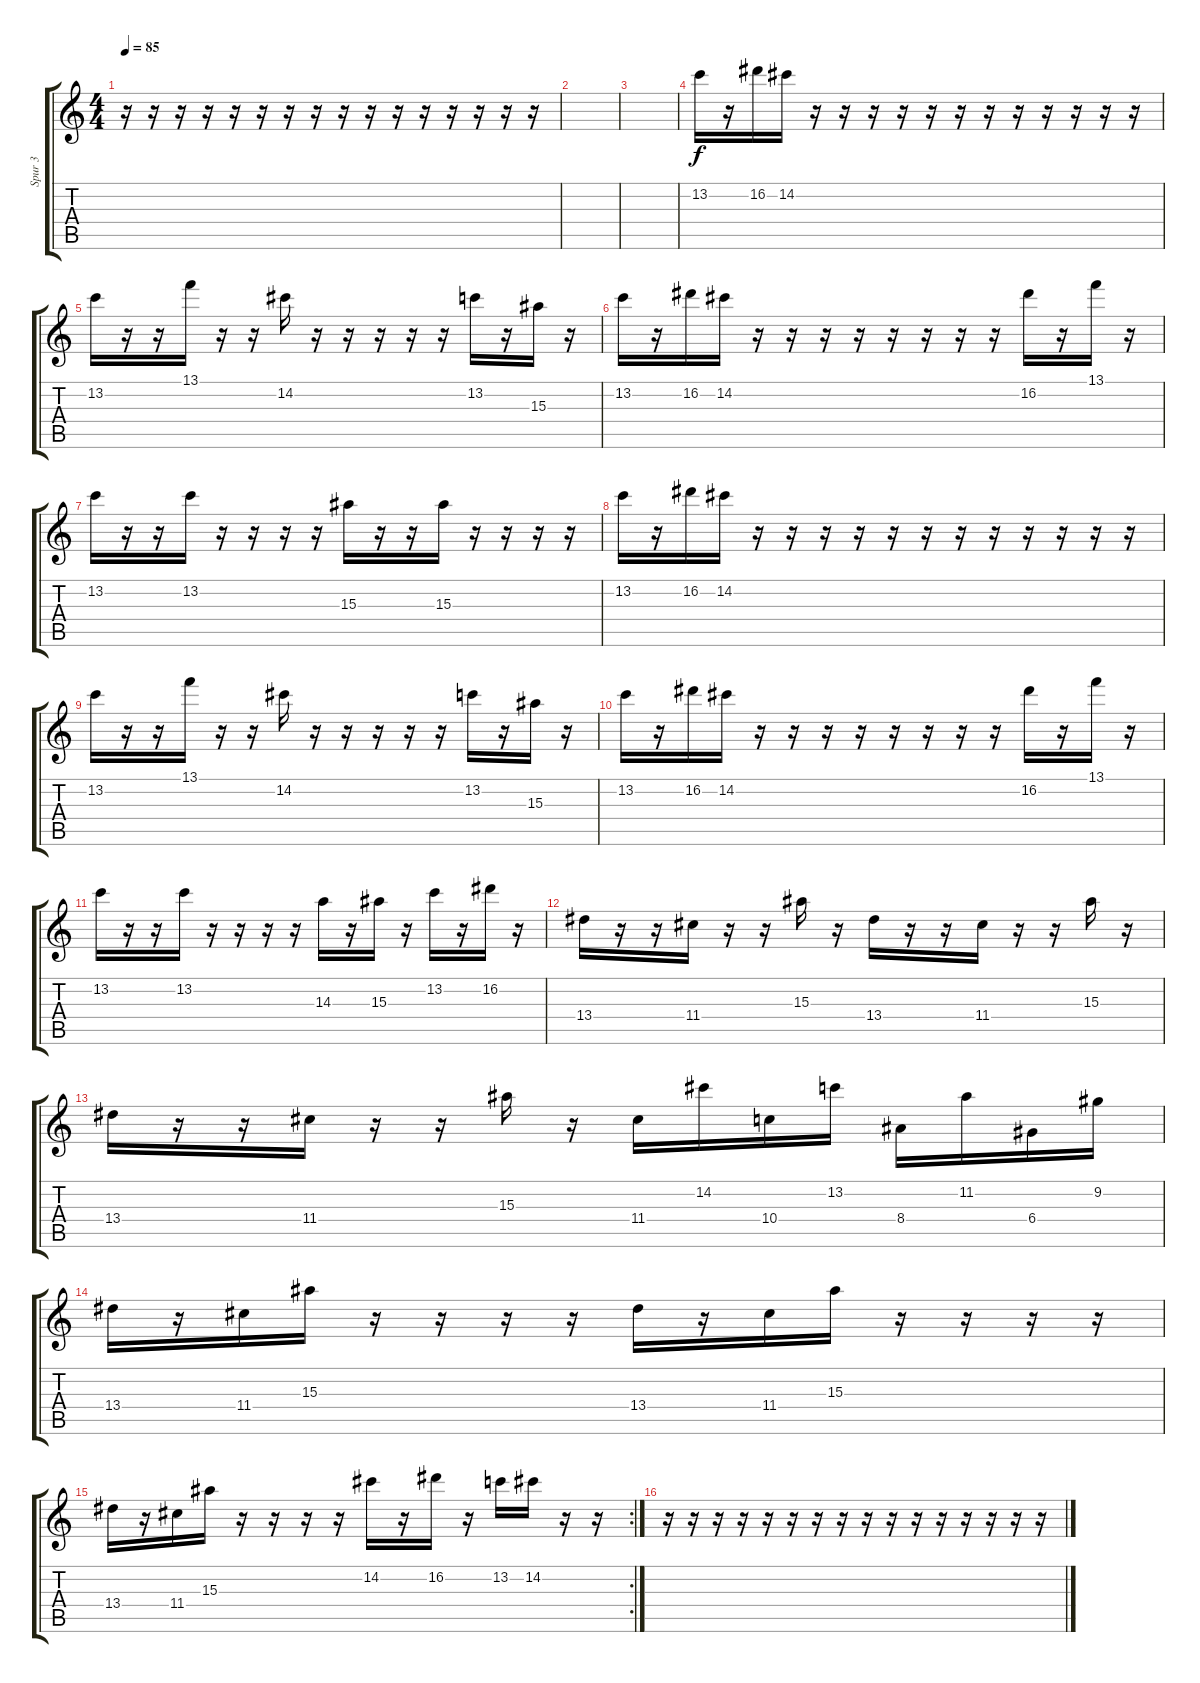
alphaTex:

\track ("Spur 3" "Spur 3") {instrument distortionguitar}
\staff {score tabs}
\tuning (E4 B3 G3 D3 A2 E2) {hide}
\ts (4 4)
\tempo 85
\clef g2
\ks c
r.16{dy f} r.16 r.16 r.16 r.16 r.16 r.16 r.16 r.16 r.16 r.16 r.16 r.16 r.16 r.16 r.16 |
|
|
13.2.16 r.16 16.2.16 14.2.16 r.16 r.16 r.16 r.16 r.16 r.16 r.16 r.16 r.16 r.16 r.16 r.16 |
13.2.16 r.16 r.16 13.1.16 r.16 r.16 14.2.16 r.16 r.16 r.16 r.16 r.16 13.2.16 r.16 15.3.16 r.16 |
13.2.16 r.16 16.2.16 14.2.16 r.16 r.16 r.16 r.16 r.16 r.16 r.16 r.16 16.2.16 r.16 13.1.16 r.16 |
13.2.16 r.16 r.16 13.2.16 r.16 r.16 r.16 r.16 15.3.16 r.16 r.16 15.3.16 r.16 r.16 r.16 r.16 |
13.2.16 r.16 16.2.16 14.2.16 r.16 r.16 r.16 r.16 r.16 r.16 r.16 r.16 r.16 r.16 r.16 r.16 |
13.2.16 r.16 r.16 13.1.16 r.16 r.16 14.2.16 r.16 r.16 r.16 r.16 r.16 13.2.16 r.16 15.3.16 r.16 |
13.2.16 r.16 16.2.16 14.2.16 r.16 r.16 r.16 r.16 r.16 r.16 r.16 r.16 16.2.16 r.16 13.1.16 r.16 |
13.2.16 r.16 r.16 13.2.16 r.16 r.16 r.16 r.16 14.3.16 r.16 15.3.16 r.16 13.2.16 r.16 16.2.16 r.16 |
13.4.16 r.16 r.16 11.4.16 r.16 r.16 15.3.16 r.16 13.4.16 r.16 r.16 11.4.16 r.16 r.16 15.3.16 r.16 |
13.4.16 r.16 r.16 11.4.16 r.16 r.16 15.3.16 r.16 11.4.16 14.2.16 10.4.16 13.2.16 8.4.16 11.2.16 6.4.16 9.2.16 |
13.4.16 r.16 11.4.16 15.3.16 r.16 r.16 r.16 r.16 13.4.16 r.16 11.4.16 15.3.16 r.16 r.16 r.16 r.16 |
\rc 2
13.4.16 r.16 11.4.16 15.3.16 r.16 r.16 r.16 r.16 14.2.16 r.16 16.2.16 r.16 13.2.16 14.2.16 r.16 r.16 |
r.16 r.16 r.16 r.16 r.16 r.16 r.16 r.16 r.16 r.16 r.16 r.16 r.16 r.16 r.16 r.16
